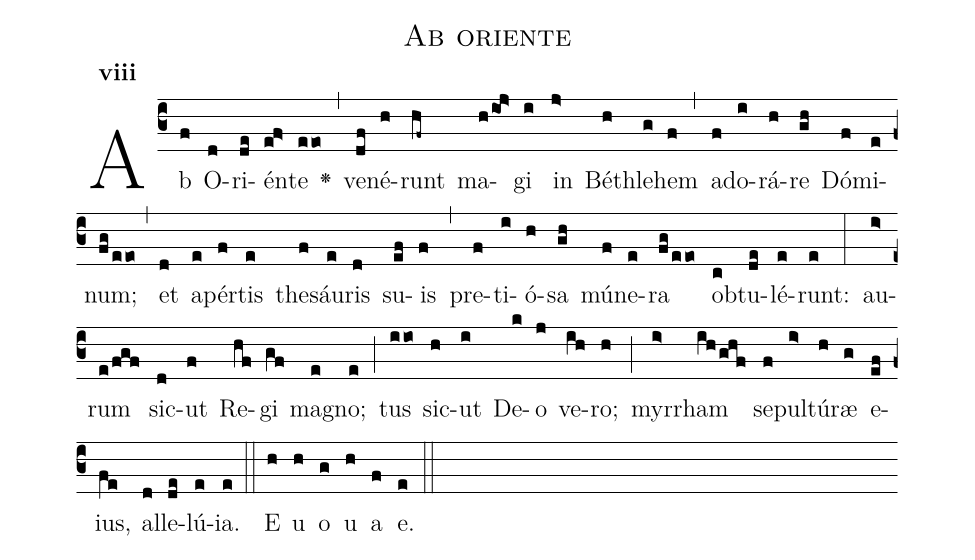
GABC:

name:Ab oriente;
office-part:Antiphona;
mode:8;
%%
initial-style: 1;
name: Ab oriente
book: Antiphonae & Responsoria/Tomus I, p. 137;
occasion: Die 7 Ianuarii Vel Feria II;
office-part: Laudes Ant E;
user-notes: ;
commentary: ;
annotation: 8g;
centering-scheme: english;
fontsize: 12;
font: OFLSortsMillGoudy;
height: 11;
width: 4.5;
%%
(c3)Ab(f) O(d)ri(de)én(ef>)te(eeo) <v>\greheightstar</v>(,) ve(df)né(h)runt(hf~) ma(hio/[-0.3]j>)gi(i) in(j>) Bé(h)thle(g)hem(f) (,) ad(f)o(i)rá(h)re(gh) Dó(f)mi(e)num;(fg/eeo) (,) et(d) a(e)pér(f)tis(e) the(f)sáu(e)ris(d) su(ef)is(f) (,) pre(f)ti(i)ó(h)sa(gh) mú(f)ne(e)ra(fg/eeo) ob(c)tu(de)lé(e)runt:(e) (:) au(i>)rum(e/fgf) sic(d)ut(f) Re(hf)gi(gf) ma(e)gno;(e) (;) tus(iio) sic(h)ut(i) De(k)o(j) ve(ih)ro;(h) (;) myr(i>)rham(ih/ghf) se(f)pul(i>)tú(h)ræ(g) e(ef)ius,(fe) al(d)le(de)lú(e)ia.(e) (::)
E(h) u(h) o(g) u(h) a(f) e.(e) (::)
